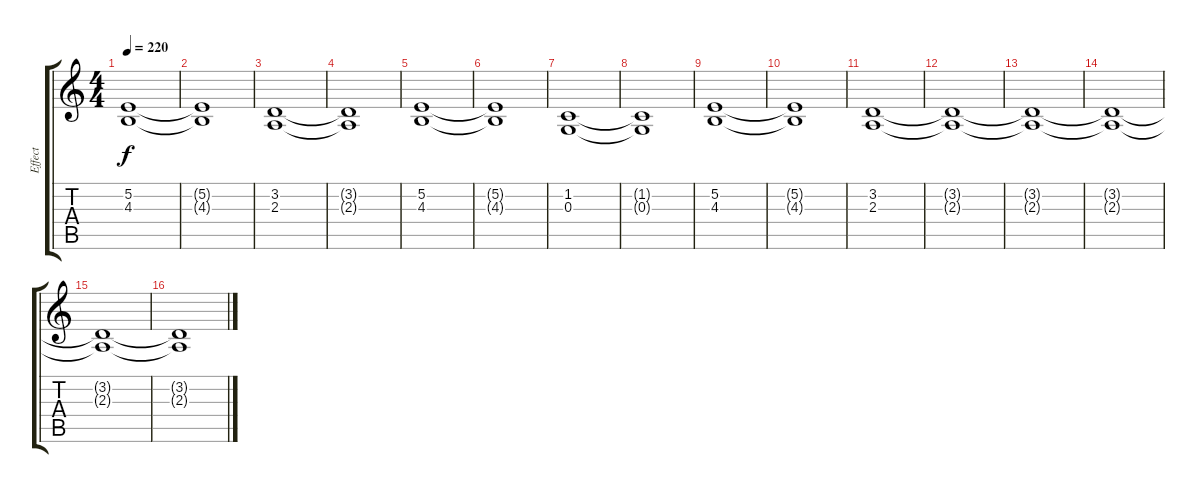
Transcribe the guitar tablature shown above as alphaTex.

\track ("Effect" "Effect") {instrument synthstrings2}
\staff {score tabs}
\tuning (E4 B3 G3 D3 A2 E2) {hide}
\ts (4 4)
\tempo 220
\clef g2
\ks c
(5.2 4.3).1{dy f} |
(5.2{t} 4.3{t}).1 |
(3.2 2.3).1 |
(3.2{t} 2.3{t}).1 |
(5.2 4.3).1{volume 16} |
(5.2{t} 4.3{t}).1 |
(1.2 0.3).1 |
(1.2{t} 0.3{t}).1 |
(5.2 4.3).1 |
(5.2{t} 4.3{t}).1 |
(3.2 2.3).1 |
(3.2{t} 2.3{t}).1 |
(3.2{t} 2.3{t}).1{volume 0} |
(3.2{t} 2.3{t}).1 |
(3.2{t} 2.3{t}).1 |
(3.2{t} 2.3{t}).1
